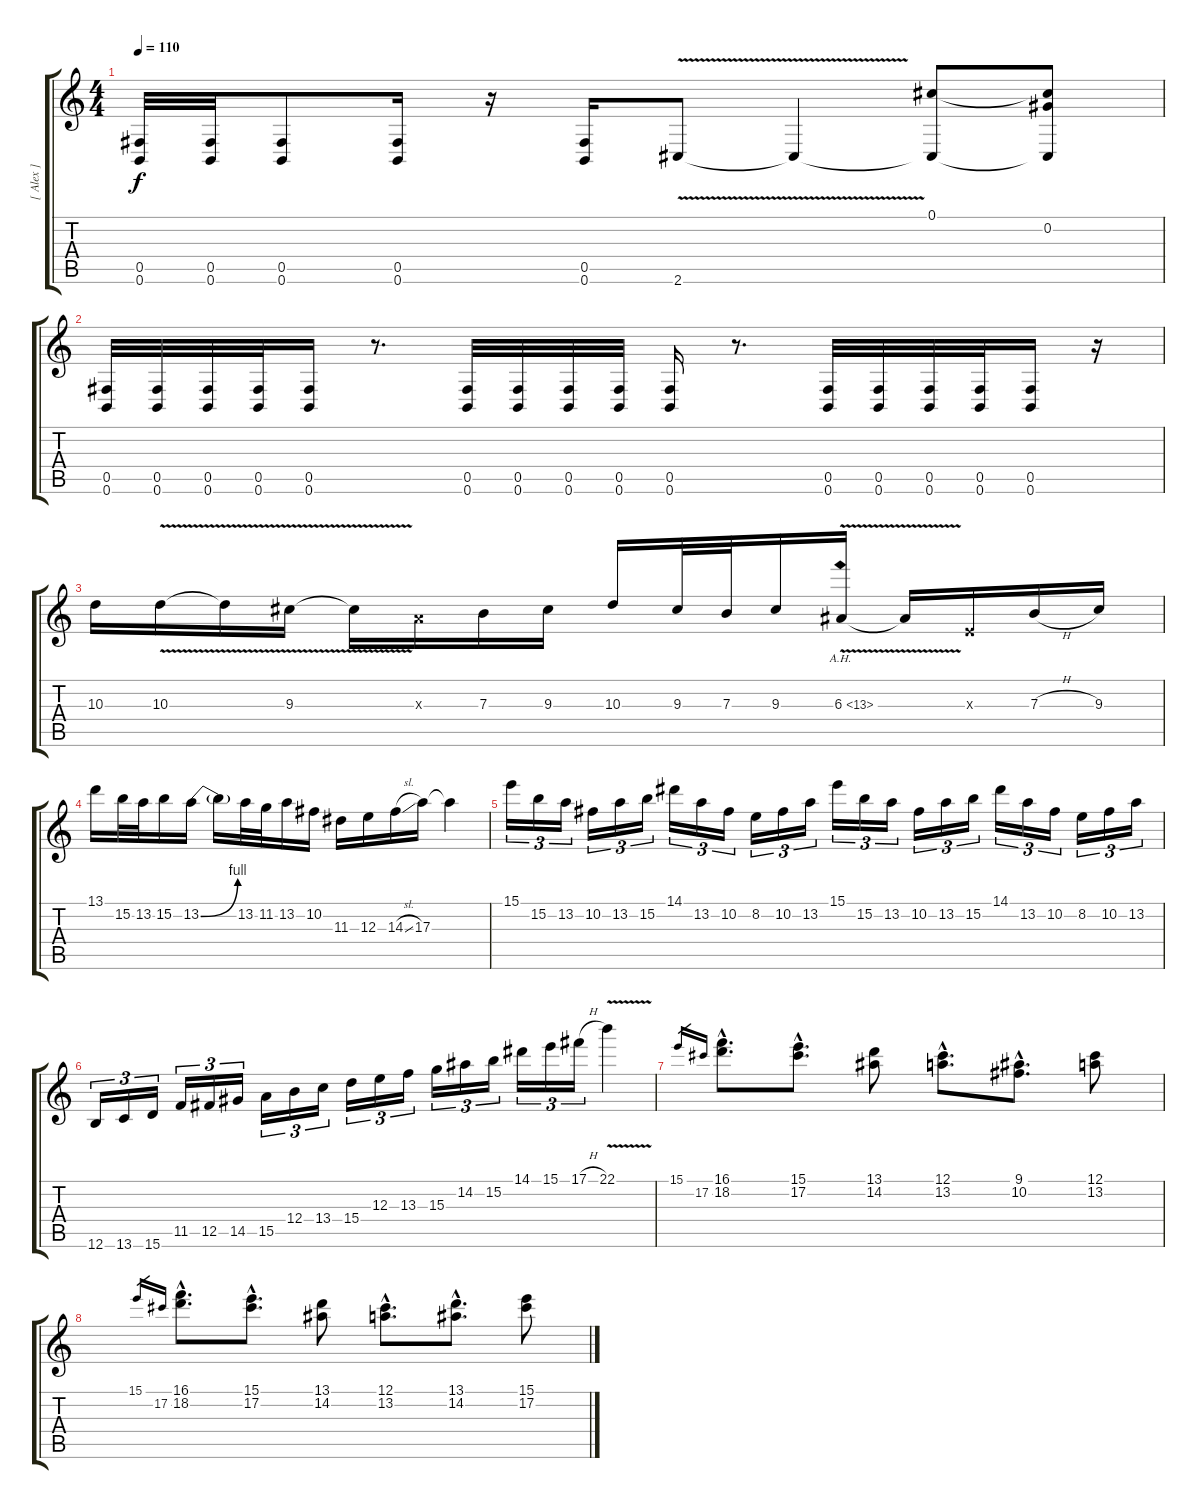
\track ("[ Alex ]" "[ Alex ]") {instrument distortionguitar}
\staff {score tabs}
\tuning (Db4 Ab3 E3 B2 Gb2 B1) {hide}
\ts (4 4)
\tempo 110
\clef g2
\ks c
(0.5 0.6).32{dy f} (0.5 0.6).32 (0.5 0.6).8 (0.5 0.6).16 r.16 (0.5 0.6).16 2.6{v}.8 2.6{t}.4 (0.1 2.6{t}).8 (0.1{t} 0.2 2.6{t}).8 |
(0.5 0.6).32 (0.5 0.6).32 (0.5 0.6).32 (0.5 0.6).32 (0.5 0.6).16 r.8{d} (0.5 0.6).32 (0.5 0.6).32 (0.5 0.6).32 (0.5 0.6).32 (0.5 0.6).16 r.8{d} (0.5 0.6).32 (0.5 0.6).32 (0.5 0.6).32 (0.5 0.6).32 (0.5 0.6).16 r.16 |
10.3.16 10.3{v}.16 10.3{t}.16 9.3{v}.16 9.3{t}.16 5.3{x}.16 7.3.16 9.3.16 10.3.16 9.3.32 7.3.32 9.3.16 6.3{ah 7 v}.16 6.3{t}.16 0.3{x}.16 7.3{h}.16 9.3.16 |
13.1.16 15.2.32 13.2.32 15.2.16 13.2{be (bend 0 0 60 4)}.16 13.2{t}.16 13.2.32 11.2.32 13.2.16 10.2.16 11.3.16 12.3.16 14.3{sl}.16 17.3.16 17.3{t}.4 |
15.1.16{tu (3 2)} 15.2.16{tu (3 2)} 13.2.16{tu (3 2)} 10.2.16{tu (3 2)} 13.2.16{tu (3 2)} 15.2.16{tu (3 2)} 14.1.16{tu (3 2)} 13.2.16{tu (3 2)} 10.2.16{tu (3 2)} 8.2.16{tu (3 2)} 10.2.16{tu (3 2)} 13.2.16{tu (3 2)} 15.1.16{tu (3 2)} 15.2.16{tu (3 2)} 13.2.16{tu (3 2)} 10.2.16{tu (3 2)} 13.2.16{tu (3 2)} 15.2.16{tu (3 2)} 14.1.16{tu (3 2)} 13.2.16{tu (3 2)} 10.2.16{tu (3 2)} 8.2.16{tu (3 2)} 10.2.16{tu (3 2)} 13.2.16{tu (3 2)} |
12.6.16{tu (3 2)} 13.6.16{tu (3 2)} 15.6.16{tu (3 2)} 11.5.16{tu (3 2)} 12.5.16{tu (3 2)} 14.5.16{tu (3 2)} 15.5.16{tu (3 2)} 12.4.16{tu (3 2)} 13.4.16{tu (3 2)} 15.4.16{tu (3 2)} 12.3.16{tu (3 2)} 13.3.16{tu (3 2)} 15.3.16{tu (3 2)} 14.2.16{tu (3 2)} 15.2.16{tu (3 2)} 14.1.16{tu (3 2)} 15.1.16{tu (3 2)} 17.1{h}.16{tu (3 2)} 22.1{v}.4 |
15.1.16{gr} 17.2.16{gr} (16.1{hac} 18.2{hac}).8{d} (15.1{hac} 17.2{hac}).8{d} (13.1 14.2).8 (12.1{hac} 13.2{hac}).8{d} (9.1{hac} 10.2{hac}).8{d} (12.1 13.2).8 |
15.1.16{gr} 17.2.16{gr} (16.1{hac} 18.2{hac}).8{d} (15.1{hac} 17.2{hac}).8{d} (13.1 14.2).8 (12.1{hac} 13.2{hac}).8{d} (13.1{hac} 14.2{hac}).8{d} (15.1 17.2).8
